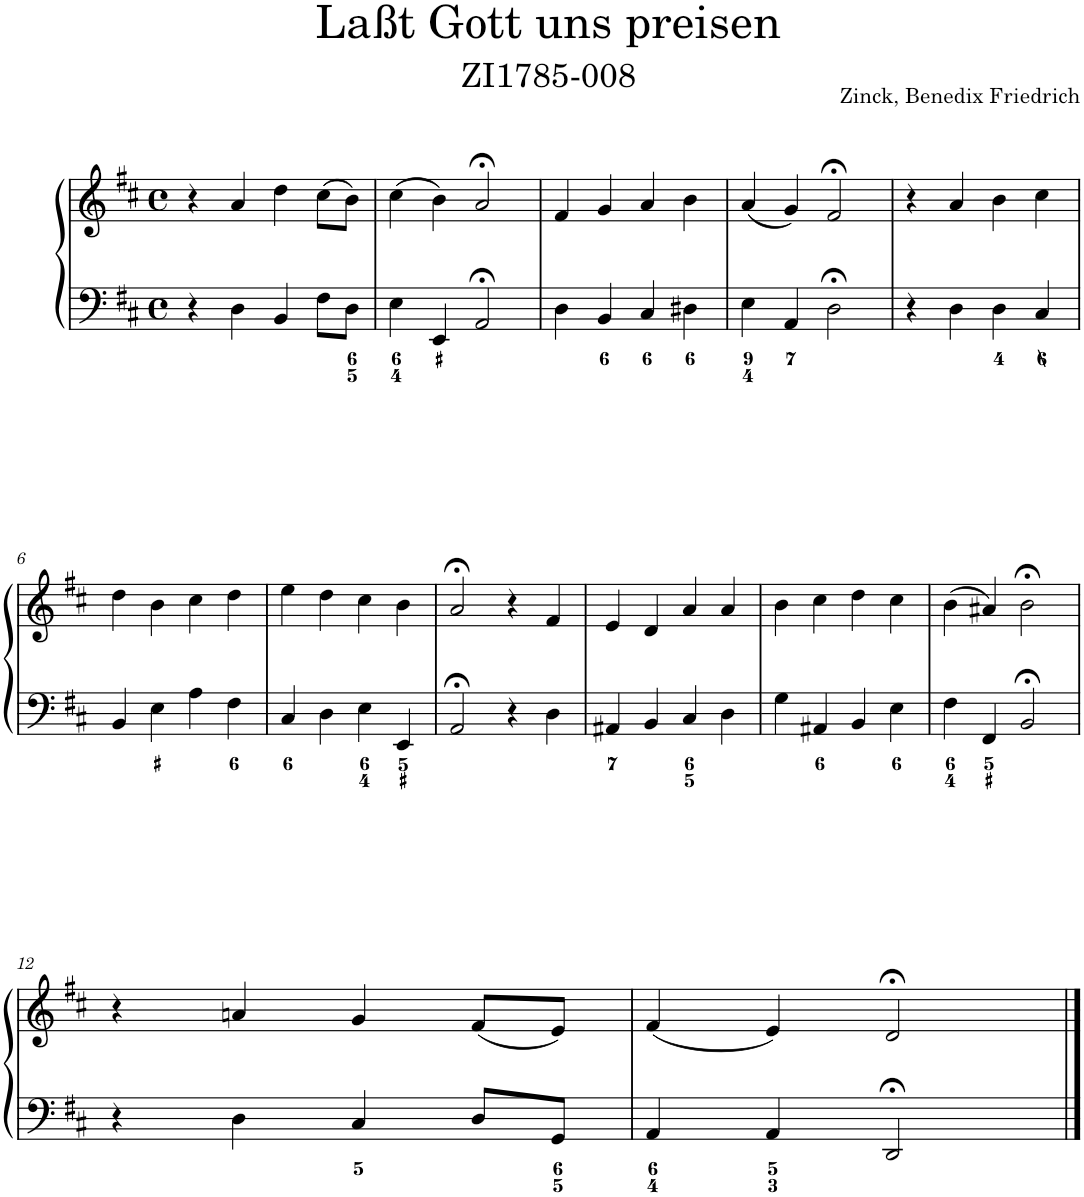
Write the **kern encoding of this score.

**kern	**kern
*part1	*part1
*staff2	*staff1
*I"Piano	*
*I'Pno.	*
*clefF4	*clefG2
*k[f#c#]	*k[f#c#]
*M4/4	*M4/4
*met(c)	*met(c)
=1	=1
4r	4r
4D\	4a/
4BB/	4dd\
8F#\L	(8cc#\L
8D\J	8b\J)
=2	=2
4E\	(4cc#\
4EE/	4b\)
2AA;</	2a;</
=3	=3
4D\	4f#/
4BB/	4g/
4C#/	4a/
4D#X\	4b\
=4	=4
4E\	(4a/
4AA/	4g/)
2D;<\	2f#;</
=5	=5
4r	4r
4D\	4a/
4D\	4b\
4C#/	4cc#\
!!LO:LB:g=z
=6	=6
4BB/	4dd\
4E\	4b\
4A\	4cc#\
4F#\	4dd\
=7	=7
4C#/	4ee\
4D\	4dd\
4E\	4cc#\
4EE/	4b\
=8	=8
2AA;</	2a;</
4r	4r
4D\	4f#/
=9	=9
4AA#X/	4e/
4BB/	4d/
4C#/	4a/
4D\	4a/
=10	=10
4G\	4b\
4AA#X/	4cc#\
4BB/	4dd\
4E\	4cc#\
=11	=11
4F#\	(4b\
4FF#/	4a#X/)
2BB;</	2b;<\
!!LO:LB:g=z
=12	=12
4r	4r
4D\	4an/
4C#/	4g/
8D/L	(8f#/L
8GG/J	8e/J)
=13	=13
4AA/	(4f#/
4AA/	4e/)
2DD;</	2d;</
==	==
*-	*-
